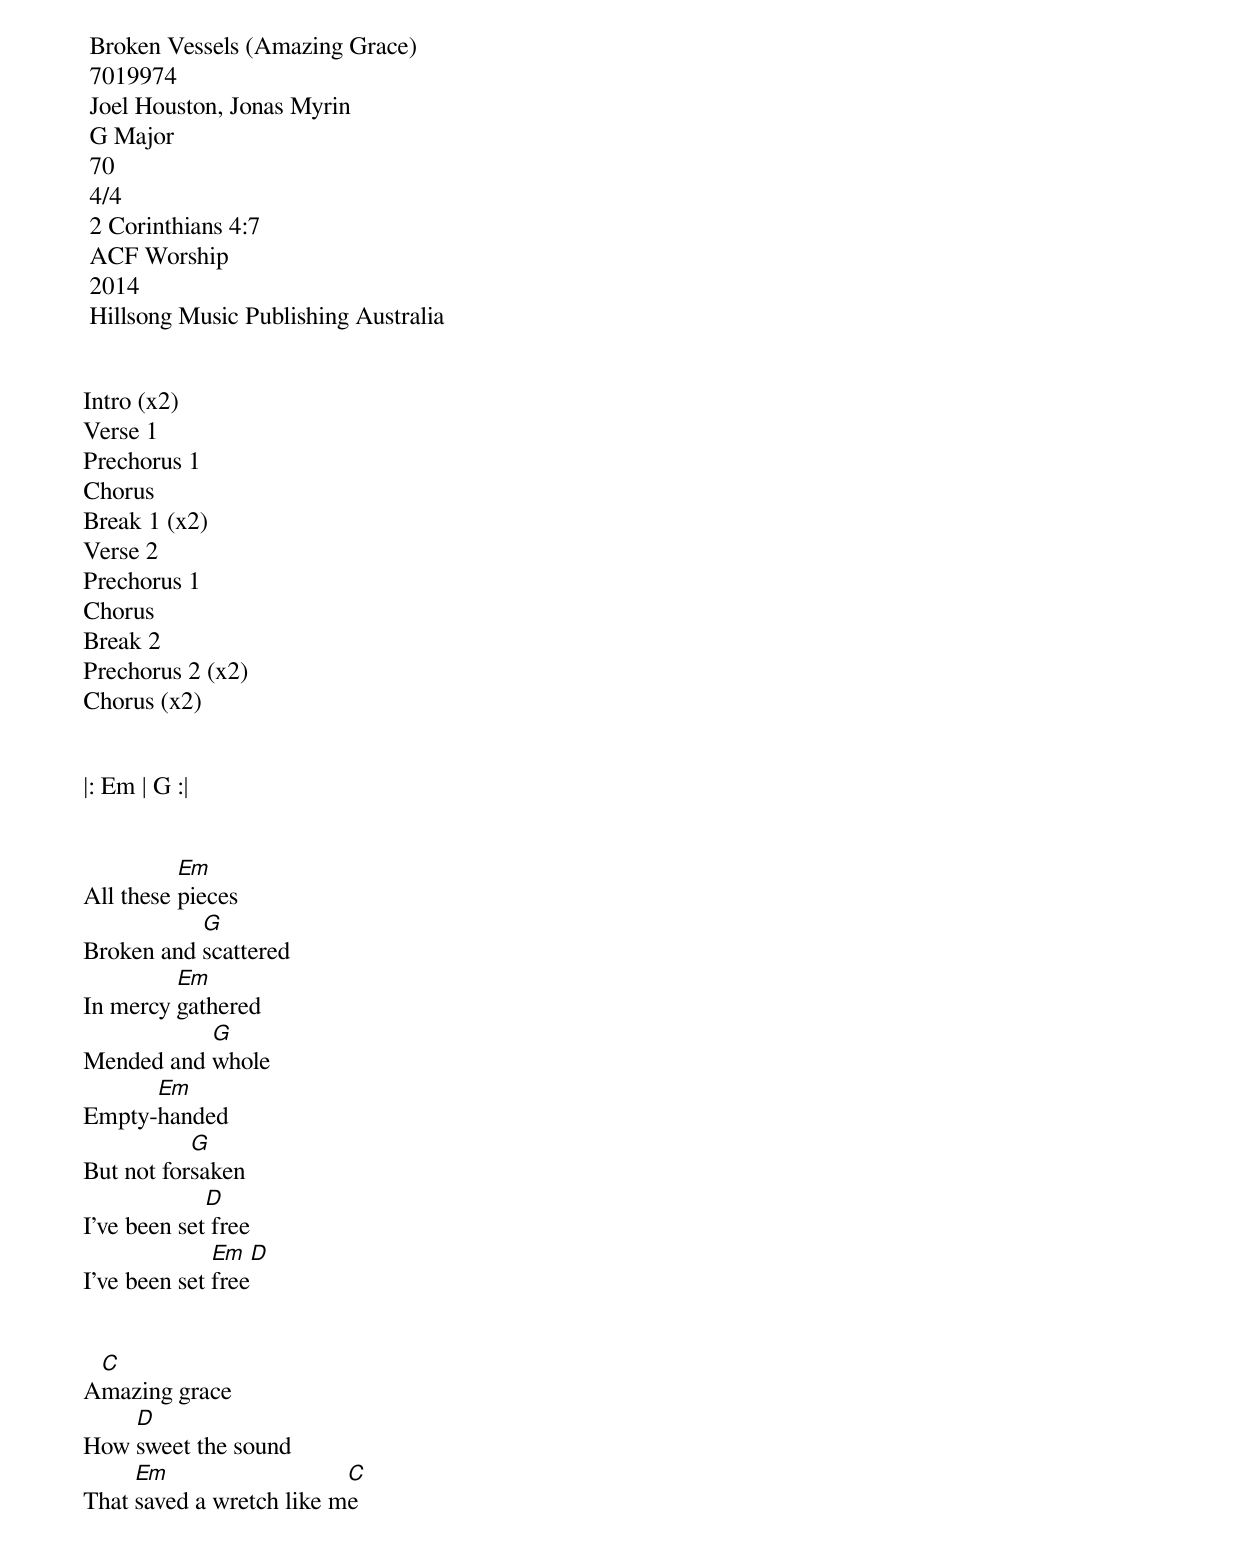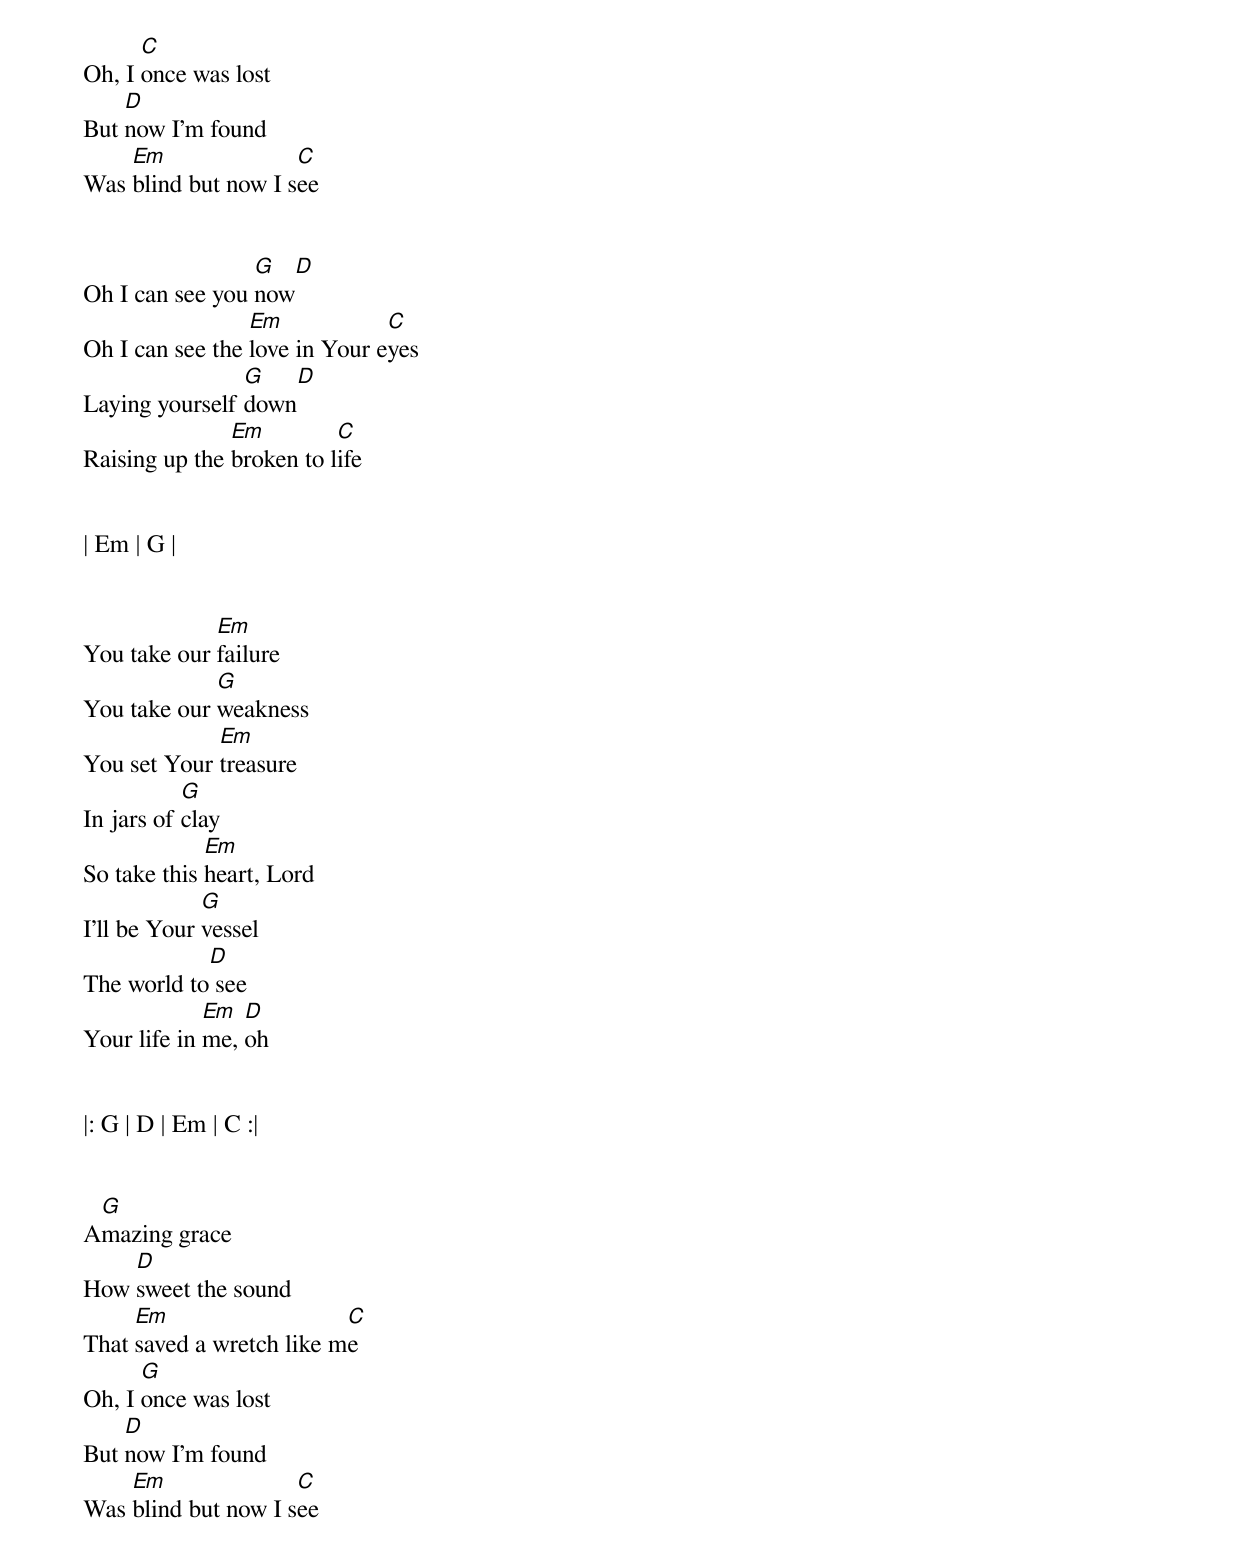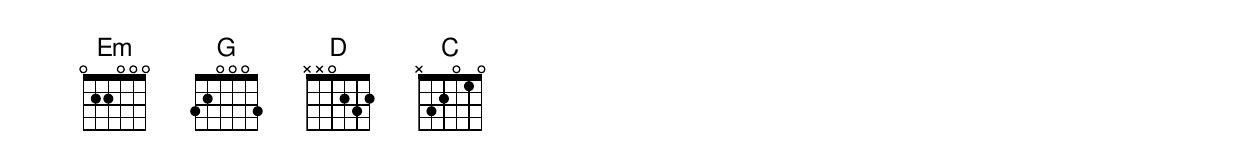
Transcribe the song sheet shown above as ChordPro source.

<song> Broken Vessels (Amazing Grace)
<ccli> 7019974
<composer> Joel Houston, Jonas Myrin
<key> G Major
<bpm> 70
<signature> 4/4
<verse> 2 Corinthians 4:7
<arranger> ACF Worship
<year> 2014
<publisher> Hillsong Music Publishing Australia

<order>
Intro (x2)
Verse 1
Prechorus 1
Chorus
Break 1 (x2)
Verse 2
Prechorus 1
Chorus
Break 2
Prechorus 2 (x2)
Chorus (x2)

<Intro>
|: Em | G :|

<Verse 1>
All these [Em]pieces
Broken and [G]scattered
In mercy [Em]gathered
Mended and [G]whole
Empty-[Em]handed
But not for[G]saken
I've been set[D] free
I've been set [Em]free[D]

<Prechorus 1>
A[C]mazing grace
How [D]sweet the sound
That [Em]saved a wretch like m[C]e
Oh, I [C]once was lost
But [D]now I'm found
Was [Em]blind but now I s[C]ee

<Chorus>
Oh I can see you [G]now[D]
Oh I can see the [Em]love in Your e[C]yes
Laying yourself [G]down[D]
Raising up the [Em]broken to l[C]ife

<Break 1>
| Em | G |

<Verse 2>
You take our [Em]failure
You take our [G]weakness
You set Your [Em]treasure
In jars of [G]clay
So take this [Em]heart, Lord
I'll be Your [G]vessel
The world to[D] see
Your life in [Em]me, [D]oh

<Break 2>
|: G | D | Em | C :|

<Prechorus 2>
A[G]mazing grace
How [D]sweet the sound
That [Em]saved a wretch like m[C]e
Oh, I [G]once was lost
But [D]now I'm found
Was [Em]blind but now I s[C]ee
